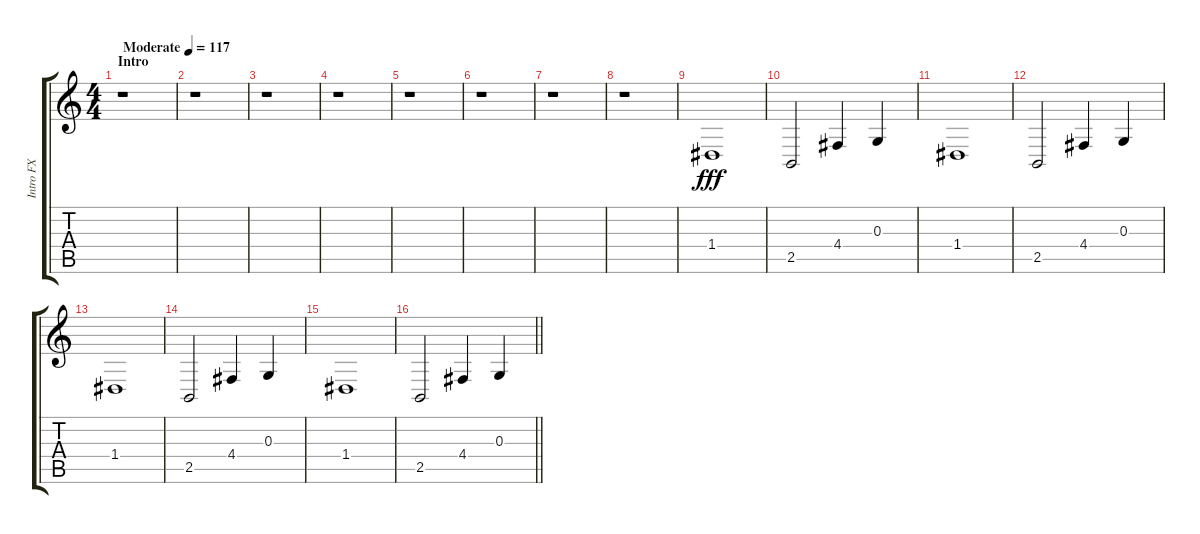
\track ("Intro FX" "Intro FX") {instrument guitarfretnoise}
\staff {score tabs}
\tuning (E4 B3 G3 D3 A2 E2) {hide}
\ts (4 4)
\section ("" "Intro")
\tempo (117 "Moderate")
\clef g2
\ks c
r.1{dy fff instrument guitarfretnoise} |
r.1 |
r.1 |
r.1 |
r.1 |
r.1 |
r.1 |
r.1 |
1.4.1 |
2.5.2 4.4.4 0.3.4 |
1.4.1 |
2.5.2 4.4.4 0.3.4 |
1.4.1 |
2.5.2 4.4.4 0.3.4 |
1.4.1 |
\barLineRight lightlight
2.5.2 4.4.4 0.3.4
